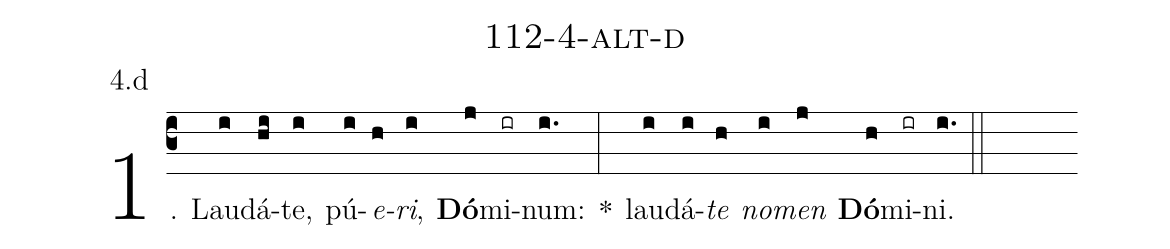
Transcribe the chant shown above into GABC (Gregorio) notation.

name: 112-4-alt-d;
annotation: 4.d;
%%
(c3)1. Lau(i)dá(hi)te,(i) pú(i)<i>e</i>(h)<i>ri</i>,(i) <b>Dó</b>(j)mi(ir)num:(i.) *(:) lau(i)dá(i)<i>te</i>(h) <i>no</i>(i)<i>men</i>(j) <b>Dó</b>(h)mi(ir)ni.(i.) (::)
